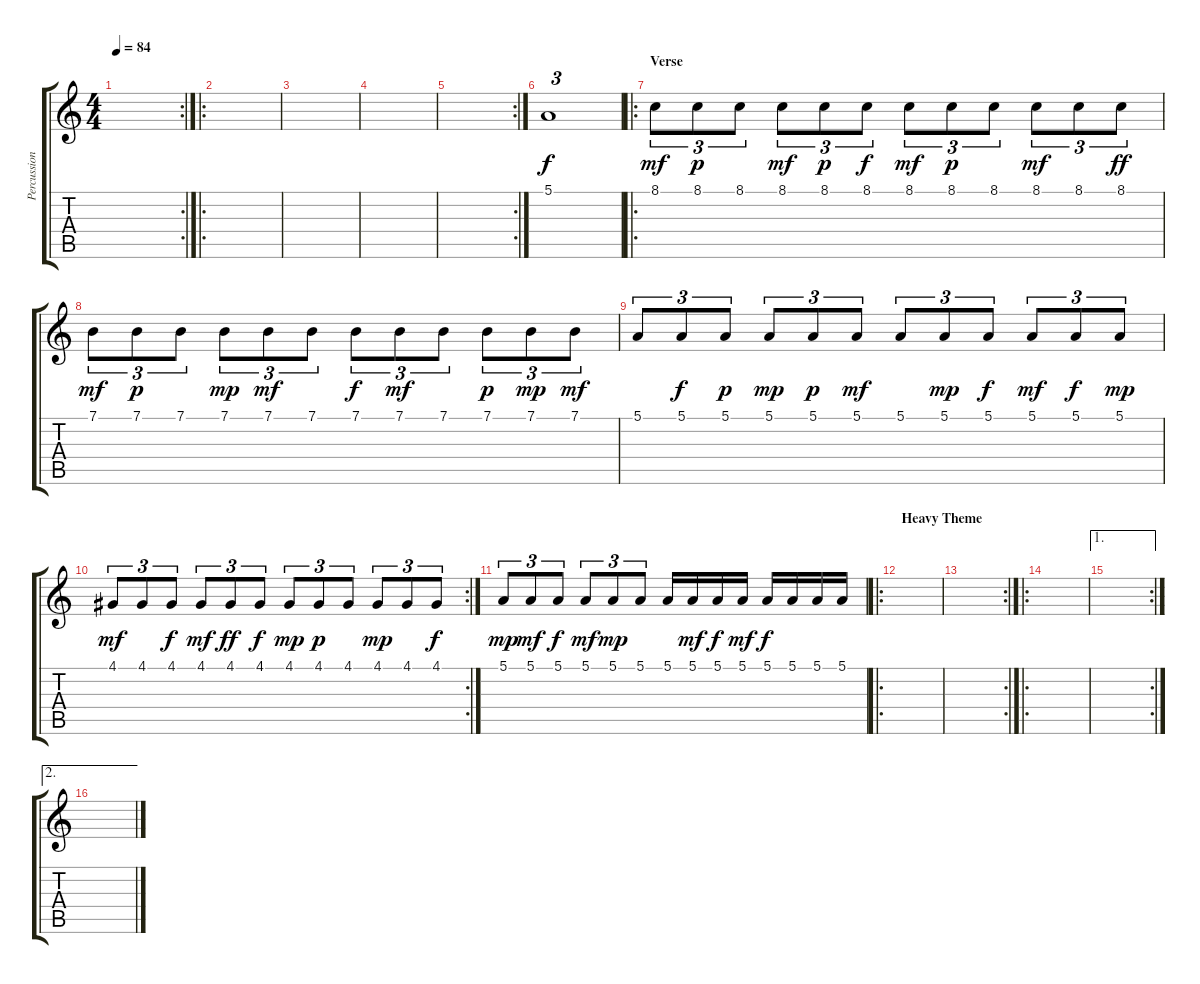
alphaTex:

\track ("Percussion" "Percussion") {instrument agogo}
\staff {score tabs}
\tuning (E4 B3 G3 D3 A2 E2) {hide}
\rc 2
\ts (4 4)
\tempo 84
\clef g2
\ks c
|
\ro
|
|
|
\rc 2
|
5.1.1{tu (3 2)} |
\ro
\section ("" "Verse")
8.1.8{tu (3 2) dy mf} 8.1.8{tu (3 2) dy p} 8.1.8{tu (3 2)} 8.1.8{tu (3 2) dy mf} 8.1.8{tu (3 2) dy p} 8.1.8{tu (3 2) dy f} 8.1.8{tu (3 2) dy mf} 8.1.8{tu (3 2) dy p} 8.1.8{tu (3 2)} 8.1.8{tu (3 2) dy mf} 8.1.8{tu (3 2)} 8.1.8{tu (3 2) dy ff} |
7.1.8{tu (3 2) dy mf} 7.1.8{tu (3 2) dy p} 7.1.8{tu (3 2)} 7.1.8{tu (3 2) dy mp} 7.1.8{tu (3 2) dy mf} 7.1.8{tu (3 2)} 7.1.8{tu (3 2) dy f} 7.1.8{tu (3 2) dy mf} 7.1.8{tu (3 2)} 7.1.8{tu (3 2) dy p} 7.1.8{tu (3 2) dy mp} 7.1.8{tu (3 2) dy mf} |
5.1.8{tu (3 2)} 5.1.8{tu (3 2) dy f} 5.1.8{tu (3 2) dy p} 5.1.8{tu (3 2) dy mp} 5.1.8{tu (3 2) dy p} 5.1.8{tu (3 2) dy mf} 5.1.8{tu (3 2)} 5.1.8{tu (3 2) dy mp} 5.1.8{tu (3 2) dy f} 5.1.8{tu (3 2) dy mf} 5.1.8{tu (3 2) dy f} 5.1.8{tu (3 2) dy mp} |
\rc 2
4.1.8{tu (3 2) dy mf} 4.1.8{tu (3 2)} 4.1.8{tu (3 2) dy f} 4.1.8{tu (3 2) dy mf} 4.1.8{tu (3 2) dy ff} 4.1.8{tu (3 2) dy f} 4.1.8{tu (3 2) dy mp} 4.1.8{tu (3 2) dy p} 4.1.8{tu (3 2)} 4.1.8{tu (3 2) dy mp} 4.1.8{tu (3 2)} 4.1.8{tu (3 2) dy f} |
5.1.8{tu (3 2) dy mp} 5.1.8{tu (3 2) dy mf} 5.1.8{tu (3 2) dy f} 5.1.8{tu (3 2) dy mf} 5.1.8{tu (3 2) dy mp} 5.1.8{tu (3 2)} 5.1.16 5.1.16{dy mf} 5.1.16{dy f} 5.1.16{dy mf} 5.1.16{dy f} 5.1.16 5.1.16 5.1.16 |
\ro
\section ("" "Heavy Theme")
|
\rc 2
|
\ro
|
\ae 1
\rc 2
|
\ae 2
